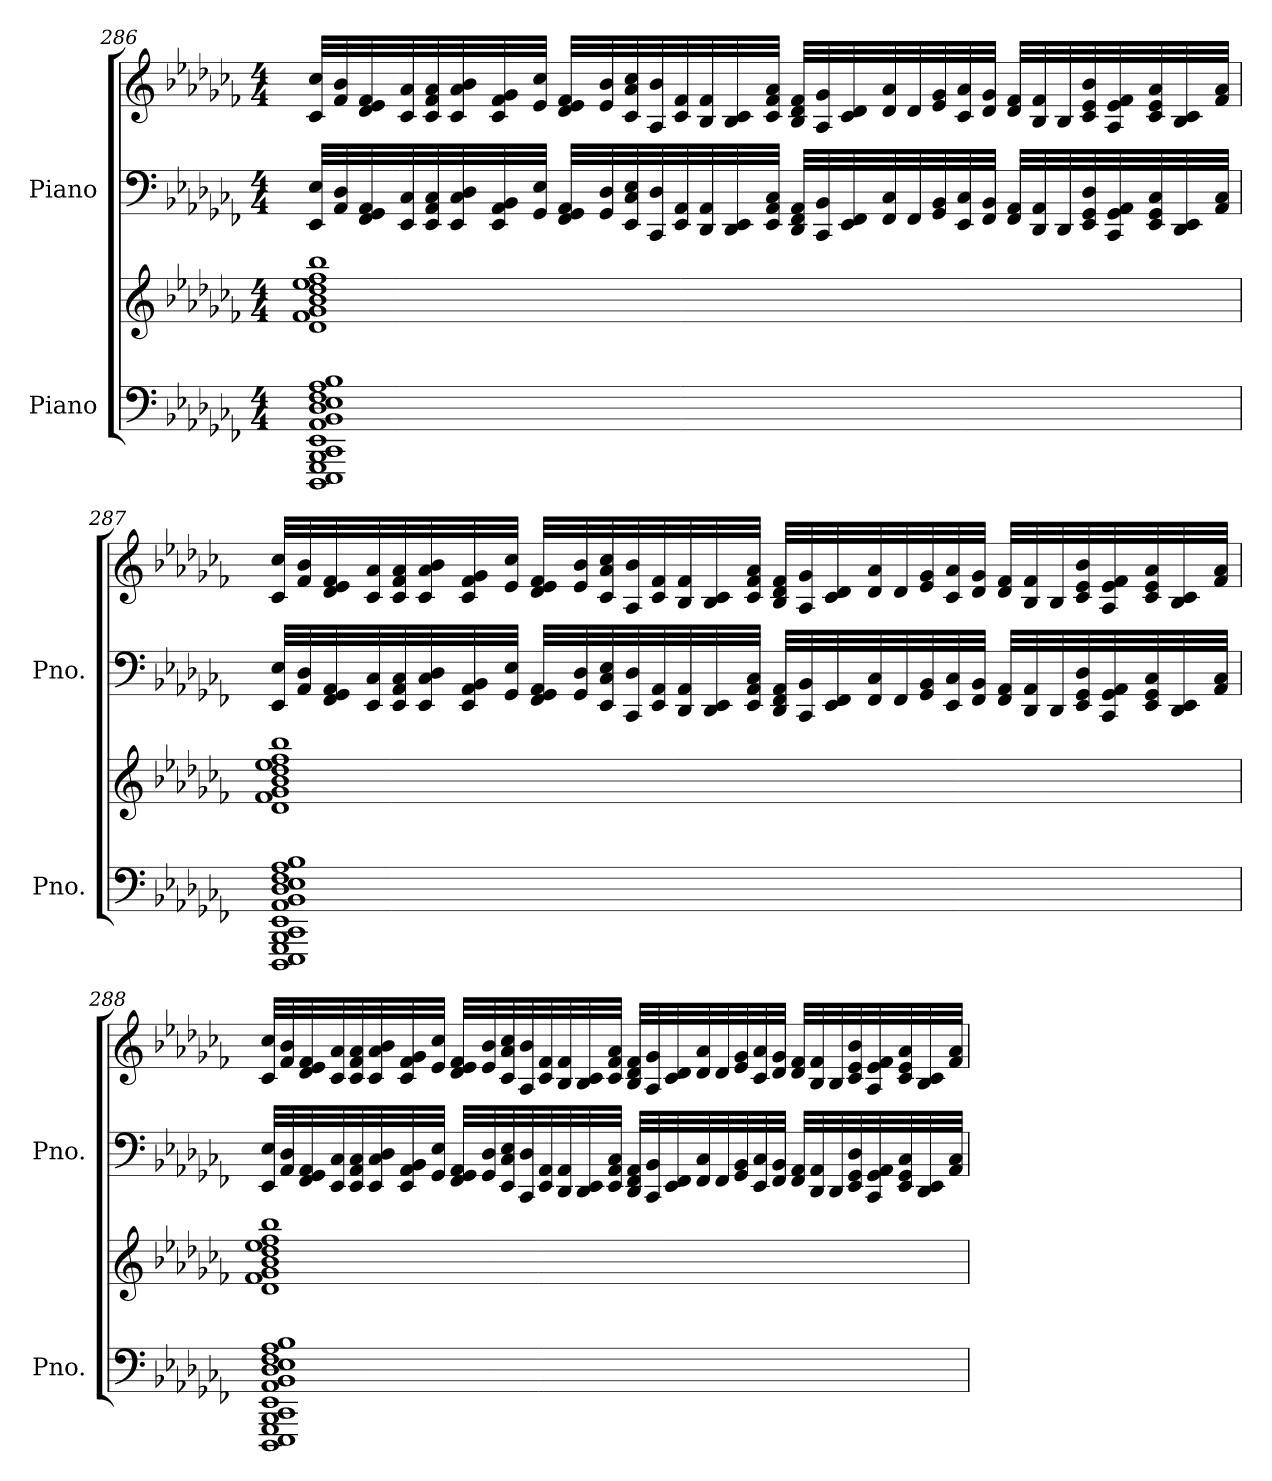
**kern	**kern	**kern	**kern
*part2	*part2	*part1	*part1
*staff4	*staff3	*staff2	*staff1
*I"Piano	*	*I"Piano	*
*I'Pno.	*	*I'Pno.	*
!!LO:LB:g=z
*clefF4	*clefG2	*clefF4	*clefG2
*ITrd14c24	*ITrd14c24	*ITrd-21c-36	*ITrd-21c-36
*k[b-e-a-d-g-c-f-]	*k[b-e-a-d-g-c-f-]	*k[b-e-a-d-g-c-f-]	*k[b-e-a-d-g-c-f-]
*M4/4	*M4/4	*M4/4	*M4/4
=286	=286	=286	=286
1DDDDD- 1EEEEE- 1GGGGG- 1BBBBB- 1CCCC- 1EEEE- 1AAAA- 1BBBB- 1DDD- 1EEE- 1FFF- 1AAA- 1BBB-	1DD- 1FF- 1GG- 1BB- 1D- 1E- 1F- 1B-	32ee-/ 32eee-/LLL	32cccc-/ 32ccccc-/LLL
.	.	32aa-/ 32ddd-/	32ffff-/ 32bbbb-/
.	.	32ff-/ 32gg-/ 32aa-/	32dddd-/ 32eeee-/ 32ffff-/
.	.	32ee-/ 32ccc-/	32cccc-/ 32aaaa-/
.	.	32ee-/ 32aa-/ 32ccc-/	32cccc-/ 32ffff-/ 32aaaa-/
.	.	32ee-/ 32ccc-/ 32ddd-/	32cccc-/ 32aaaa-/ 32bbbb-/
.	.	32ee-/ 32aa-/ 32bb-/	32cccc-/ 32ffff-/ 32gggg-/
.	.	32gg-/ 32eee-/JJJ	32eeee-/ 32ccccc-/JJJ
.	.	32ff-/ 32gg-/ 32aa-/LLL	32dddd-/ 32eeee-/ 32ffff-/LLL
.	.	32gg-/ 32ddd-/	32eeee-/ 32bbbb-/
.	.	32ee-/ 32ccc-/ 32eee-/	32cccc-/ 32aaaa-/ 32ccccc-/
.	.	32cc-/ 32ddd-/	32aaa-/ 32bbbb-/
.	.	32ee-/ 32aa-/	32cccc-/ 32ffff-/
.	.	32dd-/ 32aa-/	32bbb-/ 32ffff-/
.	.	32dd-/ 32ee-/	32bbb-/ 32cccc-/
.	.	32ee-/ 32aa-/ 32ccc-/JJJ	32cccc-/ 32ffff-/ 32aaaa-/JJJ
.	.	32dd-/ 32ff-/ 32aa-/LLL	32bbb-/ 32dddd-/ 32ffff-/LLL
.	.	32cc-/ 32bb-/	32aaa-/ 32gggg-/
.	.	32ee-/ 32ff-/	32cccc-/ 32dddd-/
.	.	32ff-/ 32ccc-/	32dddd-/ 32aaaa-/
.	.	32ff-/	32dddd-/
.	.	32gg-/ 32bb-/	32eeee-/ 32gggg-/
.	.	32ee-/ 32ccc-/	32cccc-/ 32aaaa-/
.	.	32ff-/ 32bb-/JJJ	32dddd-/ 32gggg-/JJJ
.	.	32ff-/ 32aa-/LLL	32dddd-/ 32ffff-/LLL
.	.	32dd-/ 32aa-/	32bbb-/ 32ffff-/
.	.	32dd-/	32bbb-/
.	.	32ee-/ 32gg-/ 32ddd-/	32cccc-/ 32eeee-/ 32bbbb-/
.	.	32cc-/ 32gg-/ 32aa-/	32aaa-/ 32eeee-/ 32ffff-/
.	.	32ee-/ 32gg-/ 32ccc-/	32cccc-/ 32eeee-/ 32aaaa-/
.	.	32dd-/ 32ee-/	32bbb-/ 32cccc-/
.	.	32aa-/ 32ccc-/JJJ	32ffff-/ 32aaaa-/JJJ
!!LO:LB:g=z
=287	=287	=287	=287
1DDDDD- 1EEEEE- 1GGGGG- 1BBBBB- 1CCCC- 1EEEE- 1AAAA- 1BBBB- 1DDD- 1EEE- 1FFF- 1AAA- 1BBB-	1DD- 1FF- 1GG- 1BB- 1D- 1E- 1F- 1B-	32ee-/ 32eee-/LLL	32cccc-/ 32ccccc-/LLL
.	.	32aa-/ 32ddd-/	32ffff-/ 32bbbb-/
.	.	32ff-/ 32gg-/ 32aa-/	32dddd-/ 32eeee-/ 32ffff-/
.	.	32ee-/ 32ccc-/	32cccc-/ 32aaaa-/
.	.	32ee-/ 32aa-/ 32ccc-/	32cccc-/ 32ffff-/ 32aaaa-/
.	.	32ee-/ 32ccc-/ 32ddd-/	32cccc-/ 32aaaa-/ 32bbbb-/
.	.	32ee-/ 32aa-/ 32bb-/	32cccc-/ 32ffff-/ 32gggg-/
.	.	32gg-/ 32eee-/JJJ	32eeee-/ 32ccccc-/JJJ
.	.	32ff-/ 32gg-/ 32aa-/LLL	32dddd-/ 32eeee-/ 32ffff-/LLL
.	.	32gg-/ 32ddd-/	32eeee-/ 32bbbb-/
.	.	32ee-/ 32ccc-/ 32eee-/	32cccc-/ 32aaaa-/ 32ccccc-/
.	.	32cc-/ 32ddd-/	32aaa-/ 32bbbb-/
.	.	32ee-/ 32aa-/	32cccc-/ 32ffff-/
.	.	32dd-/ 32aa-/	32bbb-/ 32ffff-/
.	.	32dd-/ 32ee-/	32bbb-/ 32cccc-/
.	.	32ee-/ 32aa-/ 32ccc-/JJJ	32cccc-/ 32ffff-/ 32aaaa-/JJJ
.	.	32dd-/ 32ff-/ 32aa-/LLL	32bbb-/ 32dddd-/ 32ffff-/LLL
.	.	32cc-/ 32bb-/	32aaa-/ 32gggg-/
.	.	32ee-/ 32ff-/	32cccc-/ 32dddd-/
.	.	32ff-/ 32ccc-/	32dddd-/ 32aaaa-/
.	.	32ff-/	32dddd-/
.	.	32gg-/ 32bb-/	32eeee-/ 32gggg-/
.	.	32ee-/ 32ccc-/	32cccc-/ 32aaaa-/
.	.	32ff-/ 32bb-/JJJ	32dddd-/ 32gggg-/JJJ
.	.	32ff-/ 32aa-/LLL	32dddd-/ 32ffff-/LLL
.	.	32dd-/ 32aa-/	32bbb-/ 32ffff-/
.	.	32dd-/	32bbb-/
.	.	32ee-/ 32gg-/ 32ddd-/	32cccc-/ 32eeee-/ 32bbbb-/
.	.	32cc-/ 32gg-/ 32aa-/	32aaa-/ 32eeee-/ 32ffff-/
.	.	32ee-/ 32gg-/ 32ccc-/	32cccc-/ 32eeee-/ 32aaaa-/
.	.	32dd-/ 32ee-/	32bbb-/ 32cccc-/
.	.	32aa-/ 32ccc-/JJJ	32ffff-/ 32aaaa-/JJJ
!!LO:PB:g=z
=288	=288	=288	=288
1DDDDD- 1EEEEE- 1GGGGG- 1BBBBB- 1CCCC- 1EEEE- 1AAAA- 1BBBB- 1DDD- 1EEE- 1FFF- 1AAA- 1BBB-	1DD- 1FF- 1GG- 1BB- 1D- 1E- 1F- 1B-	32ee-/ 32eee-/LLL	32cccc-/ 32ccccc-/LLL
.	.	32aa-/ 32ddd-/	32ffff-/ 32bbbb-/
.	.	32ff-/ 32gg-/ 32aa-/	32dddd-/ 32eeee-/ 32ffff-/
.	.	32ee-/ 32ccc-/	32cccc-/ 32aaaa-/
.	.	32ee-/ 32aa-/ 32ccc-/	32cccc-/ 32ffff-/ 32aaaa-/
.	.	32ee-/ 32ccc-/ 32ddd-/	32cccc-/ 32aaaa-/ 32bbbb-/
.	.	32ee-/ 32aa-/ 32bb-/	32cccc-/ 32ffff-/ 32gggg-/
.	.	32gg-/ 32eee-/JJJ	32eeee-/ 32ccccc-/JJJ
.	.	32ff-/ 32gg-/ 32aa-/LLL	32dddd-/ 32eeee-/ 32ffff-/LLL
.	.	32gg-/ 32ddd-/	32eeee-/ 32bbbb-/
.	.	32ee-/ 32ccc-/ 32eee-/	32cccc-/ 32aaaa-/ 32ccccc-/
.	.	32cc-/ 32ddd-/	32aaa-/ 32bbbb-/
.	.	32ee-/ 32aa-/	32cccc-/ 32ffff-/
.	.	32dd-/ 32aa-/	32bbb-/ 32ffff-/
.	.	32dd-/ 32ee-/	32bbb-/ 32cccc-/
.	.	32ee-/ 32aa-/ 32ccc-/JJJ	32cccc-/ 32ffff-/ 32aaaa-/JJJ
.	.	32dd-/ 32ff-/ 32aa-/LLL	32bbb-/ 32dddd-/ 32ffff-/LLL
.	.	32cc-/ 32bb-/	32aaa-/ 32gggg-/
.	.	32ee-/ 32ff-/	32cccc-/ 32dddd-/
.	.	32ff-/ 32ccc-/	32dddd-/ 32aaaa-/
.	.	32ff-/	32dddd-/
.	.	32gg-/ 32bb-/	32eeee-/ 32gggg-/
.	.	32ee-/ 32ccc-/	32cccc-/ 32aaaa-/
.	.	32ff-/ 32bb-/JJJ	32dddd-/ 32gggg-/JJJ
.	.	32ff-/ 32aa-/LLL	32dddd-/ 32ffff-/LLL
.	.	32dd-/ 32aa-/	32bbb-/ 32ffff-/
.	.	32dd-/	32bbb-/
.	.	32ee-/ 32gg-/ 32ddd-/	32cccc-/ 32eeee-/ 32bbbb-/
.	.	32cc-/ 32gg-/ 32aa-/	32aaa-/ 32eeee-/ 32ffff-/
.	.	32ee-/ 32gg-/ 32ccc-/	32cccc-/ 32eeee-/ 32aaaa-/
.	.	32dd-/ 32ee-/	32bbb-/ 32cccc-/
.	.	32aa-/ 32ccc-/JJJ	32ffff-/ 32aaaa-/JJJ
=	=	=	=
*-	*-	*-	*-
